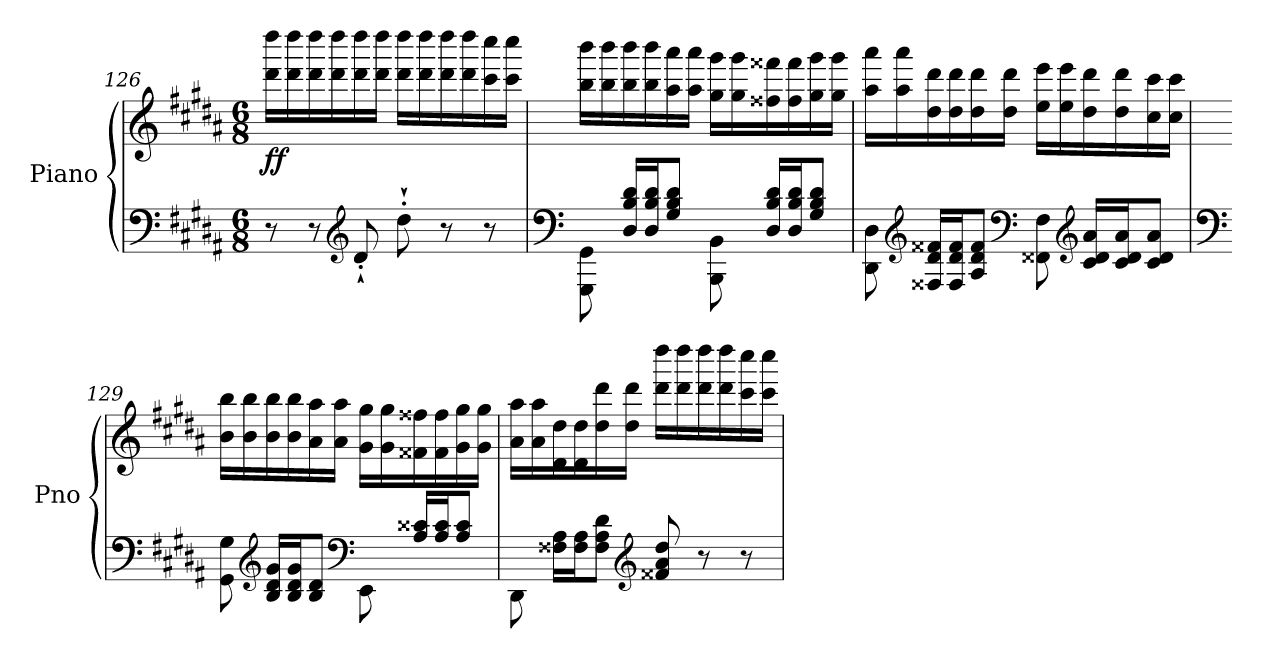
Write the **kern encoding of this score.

**kern	**kern	**dynam
*part1	*part1	*part1
*staff2	*staff1	*staff1/2
*I"Piano	*	*
*I'Pno	*	*
*clefF4	*clefG2	*
*k[f#c#g#d#a#]	*k[f#c#g#d#a#]	*
*B:	*B:	*
*M6/8	*M6/8	*
=126	=126	=126
!	!	!LO:DY:b
8r	16ddd#\ 16dddd#\LL	ff
.	16ddd#\ 16dddd#\	.
8r	16ddd#\ 16dddd#\	.
.	16ddd#\ 16dddd#\	.
*clefG2	*	*
8d#`'/	16ddd#\ 16dddd#\	.
.	16ddd#\ 16dddd#\JJ	.
8dd#`'\	16ddd#\ 16dddd#\LL	.
.	16ddd#\ 16dddd#\	.
8r	16ddd#\ 16dddd#\	.
.	16ddd#\ 16dddd#\	.
8r	16ccc#\ 16cccc#\	.
.	16ccc#\ 16cccc#\JJ	.
!!LO:LB:g=z
=127	=127	=127
*clefF4	*	*
8GGG#\ 8GG#\	16bb\ 16bbb\LL	.
.	16bb\ 16bbb\	.
16D#/ 16B/ 16d#/LL	16bb\ 16bbb\	.
16D#/ 16B/ 16d#/J	16bb\ 16bbb\	.
8G#/ 8B/ 8d#/J	16aa#\ 16aaa#\	.
.	16aa#\ 16aaa#\JJ	.
8BBB\ 8BB\	16gg#\ 16ggg#\LL	.
.	16gg#\ 16ggg#\	.
16D#/ 16B/ 16d#/LL	16ff##X\ 16fff##X\	.
16D#/ 16B/ 16d#/J	16ff##\ 16fff##\	.
8G#/ 8B/ 8d#/J	16gg#\ 16ggg#\	.
.	16gg#\ 16ggg#\JJ	.
!!LO:LB:g=z
=128	=128	=128
8DD#\ 8D#\	16aa#\ 16aaa#\LL	.
.	16aa#\ 16aaa#\	.
*clefG2	*	*
16F##X/ 16d#/ 16f##X/LL	16dd#\ 16ddd#\	.
16F##/ 16d#/ 16f##/J	16dd#\ 16ddd#\	.
8A#/ 8d#/ 8f##/J	16dd#\ 16ddd#\	.
.	16dd#\ 16ddd#\JJ	.
*clefF4	*	*
8FF##X\ 8F##\	16ee\ 16eee\LL	.
.	16ee\ 16eee\	.
*clefG2	*	*
16c#/ 16d#/ 16a#/LL	16dd#\ 16ddd#\	.
16c#/ 16d#/ 16a#/J	16dd#\ 16ddd#\	.
8c#/ 8d#/ 8a#/J	16cc#\ 16ccc#\	.
.	16cc#\ 16ccc#\JJ	.
=129	=129	=129
*clefF4	*	*
8GG#\ 8G#\	16b\ 16bb\LL	.
.	16b\ 16bb\	.
*clefG2	*	*
16B/ 16d#/ 16g#/LL	16b\ 16bb\	.
16B/ 16d#/ 16g#/J	16b\ 16bb\	.
8B/ 8d#/J	16a#\ 16aa#\	.
.	16a#\ 16aa#\JJ	.
*clefF4	*	*
8EE\	16g#\ 16gg#\LL	.
.	16g#\ 16gg#\	.
16A#/ 16c##X/LL	16f##X\ 16ff##X\	.
16A#/ 16c##/J	16f##\ 16ff##\	.
8A#/ 8c##/J	16g#\ 16gg#\	.
.	16g#\ 16gg#\JJ	.
!!LO:PB:g=z
=130	=130	=130
8DD#\	16a#\ 16aa#\LL	.
.	16a#\ 16aa#\	.
16F##X\ 16A#\LL	16d#\ 16dd#\	.
16F##\ 16A#\J	16d#\ 16dd#\	.
8F##\ 8A#\ 8d#\J	16dd#\ 16ddd#\	.
.	16dd#\ 16ddd#\JJ	.
*clefG2	*	*
8f##X/ 8a#/ 8dd#/	16ddd#\ 16dddd#\LL	.
.	16ddd#\ 16dddd#\	.
8r	16ddd#\ 16dddd#\	.
.	16ddd#\ 16dddd#\	.
8r	16ccc#\ 16cccc#\	.
.	16ccc#\ 16cccc#\JJ	.
=	=	=
*-	*-	*-
